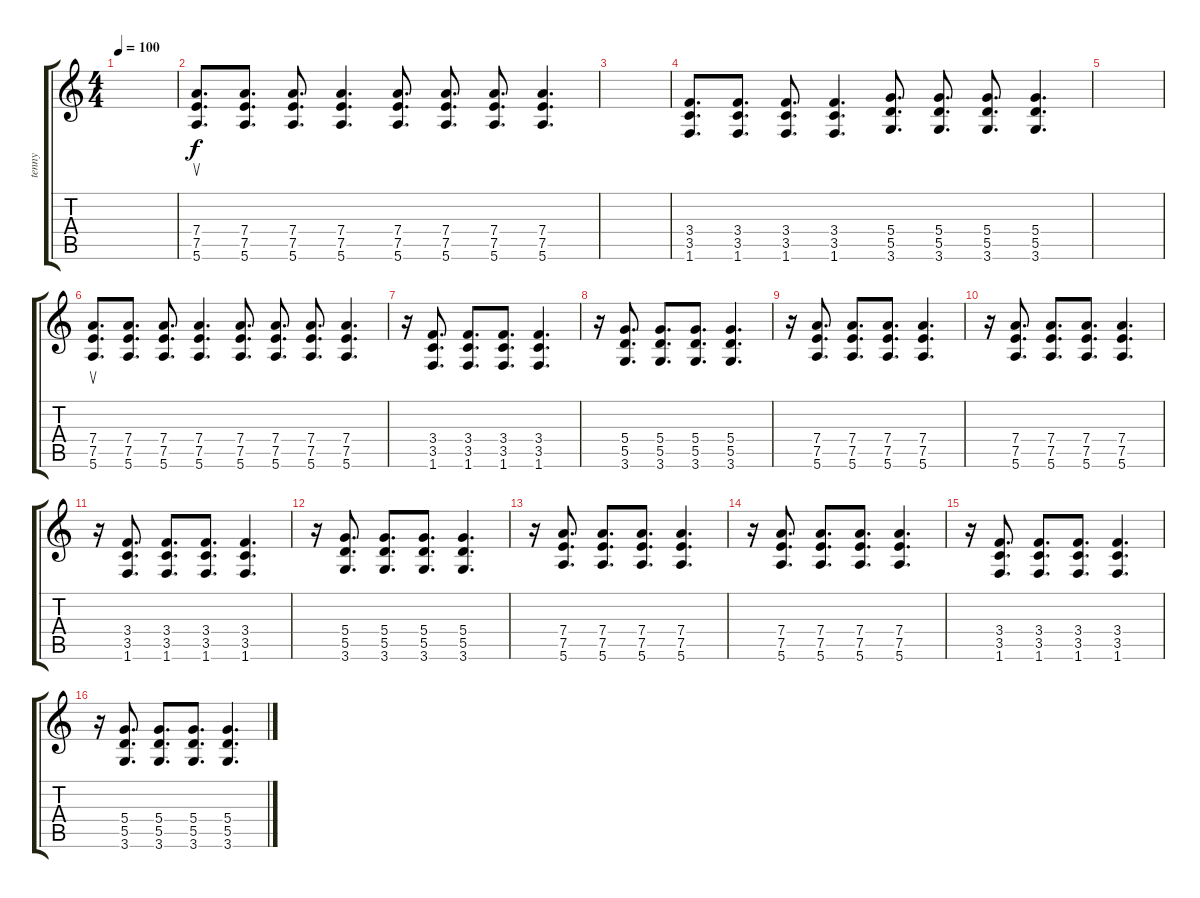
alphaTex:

\track ("tenny" "tenny") {solo instrument distortionguitar}
\staff {score tabs}
\tuning (E4 B3 G3 D3 A2 E2) {hide}
\ts (4 4)
\tempo 100
\clef g2
\ks c
|
(7.4 7.5 5.6).8{d su} (7.4 7.5 5.6).8{d} (7.4 7.5 5.6).8{d} (7.4 7.5 5.6).4{d} (7.4 7.5 5.6).8{d} (7.4 7.5 5.6).8{d} (7.4 7.5 5.6).8{d} (7.4 7.5 5.6).4{d} |
|
(3.4 3.5 1.6).8{d} (3.4 3.5 1.6).8{d} (3.4 3.5 1.6).8{d} (3.4 3.5 1.6).4{d} (5.4 5.5 3.6).8{d} (5.4 5.5 3.6).8{d} (5.4 5.5 3.6).8{d} (5.4 5.5 3.6).4{d} |
|
(7.4 7.5 5.6).8{d su} (7.4 7.5 5.6).8{d} (7.4 7.5 5.6).8{d} (7.4 7.5 5.6).4{d} (7.4 7.5 5.6).8{d} (7.4 7.5 5.6).8{d} (7.4 7.5 5.6).8{d} (7.4 7.5 5.6).4{d} |
r.16 (3.4 3.5 1.6).8{d} (3.4 3.5 1.6).8{d} (3.4 3.5 1.6).8{d} (3.4 3.5 1.6).4{d} |
r.16 (5.4 5.5 3.6).8{d} (5.4 5.5 3.6).8{d} (5.4 5.5 3.6).8{d} (5.4 5.5 3.6).4{d} |
r.16 (7.4 7.5 5.6).8{d} (7.4 7.5 5.6).8{d} (7.4 7.5 5.6).8{d} (7.4 7.5 5.6).4{d} |
r.16 (7.4 7.5 5.6).8{d} (7.4 7.5 5.6).8{d} (7.4 7.5 5.6).8{d} (7.4 7.5 5.6).4{d} |
r.16 (3.4 3.5 1.6).8{d} (3.4 3.5 1.6).8{d} (3.4 3.5 1.6).8{d} (3.4 3.5 1.6).4{d} |
r.16 (5.4 5.5 3.6).8{d} (5.4 5.5 3.6).8{d} (5.4 5.5 3.6).8{d} (5.4 5.5 3.6).4{d} |
r.16 (7.4 7.5 5.6).8{d} (7.4 7.5 5.6).8{d} (7.4 7.5 5.6).8{d} (7.4 7.5 5.6).4{d} |
r.16 (7.4 7.5 5.6).8{d} (7.4 7.5 5.6).8{d} (7.4 7.5 5.6).8{d} (7.4 7.5 5.6).4{d} |
r.16 (3.4 3.5 1.6).8{d} (3.4 3.5 1.6).8{d} (3.4 3.5 1.6).8{d} (3.4 3.5 1.6).4{d} |
r.16 (5.4 5.5 3.6).8{d} (5.4 5.5 3.6).8{d} (5.4 5.5 3.6).8{d} (5.4 5.5 3.6).4{d}
